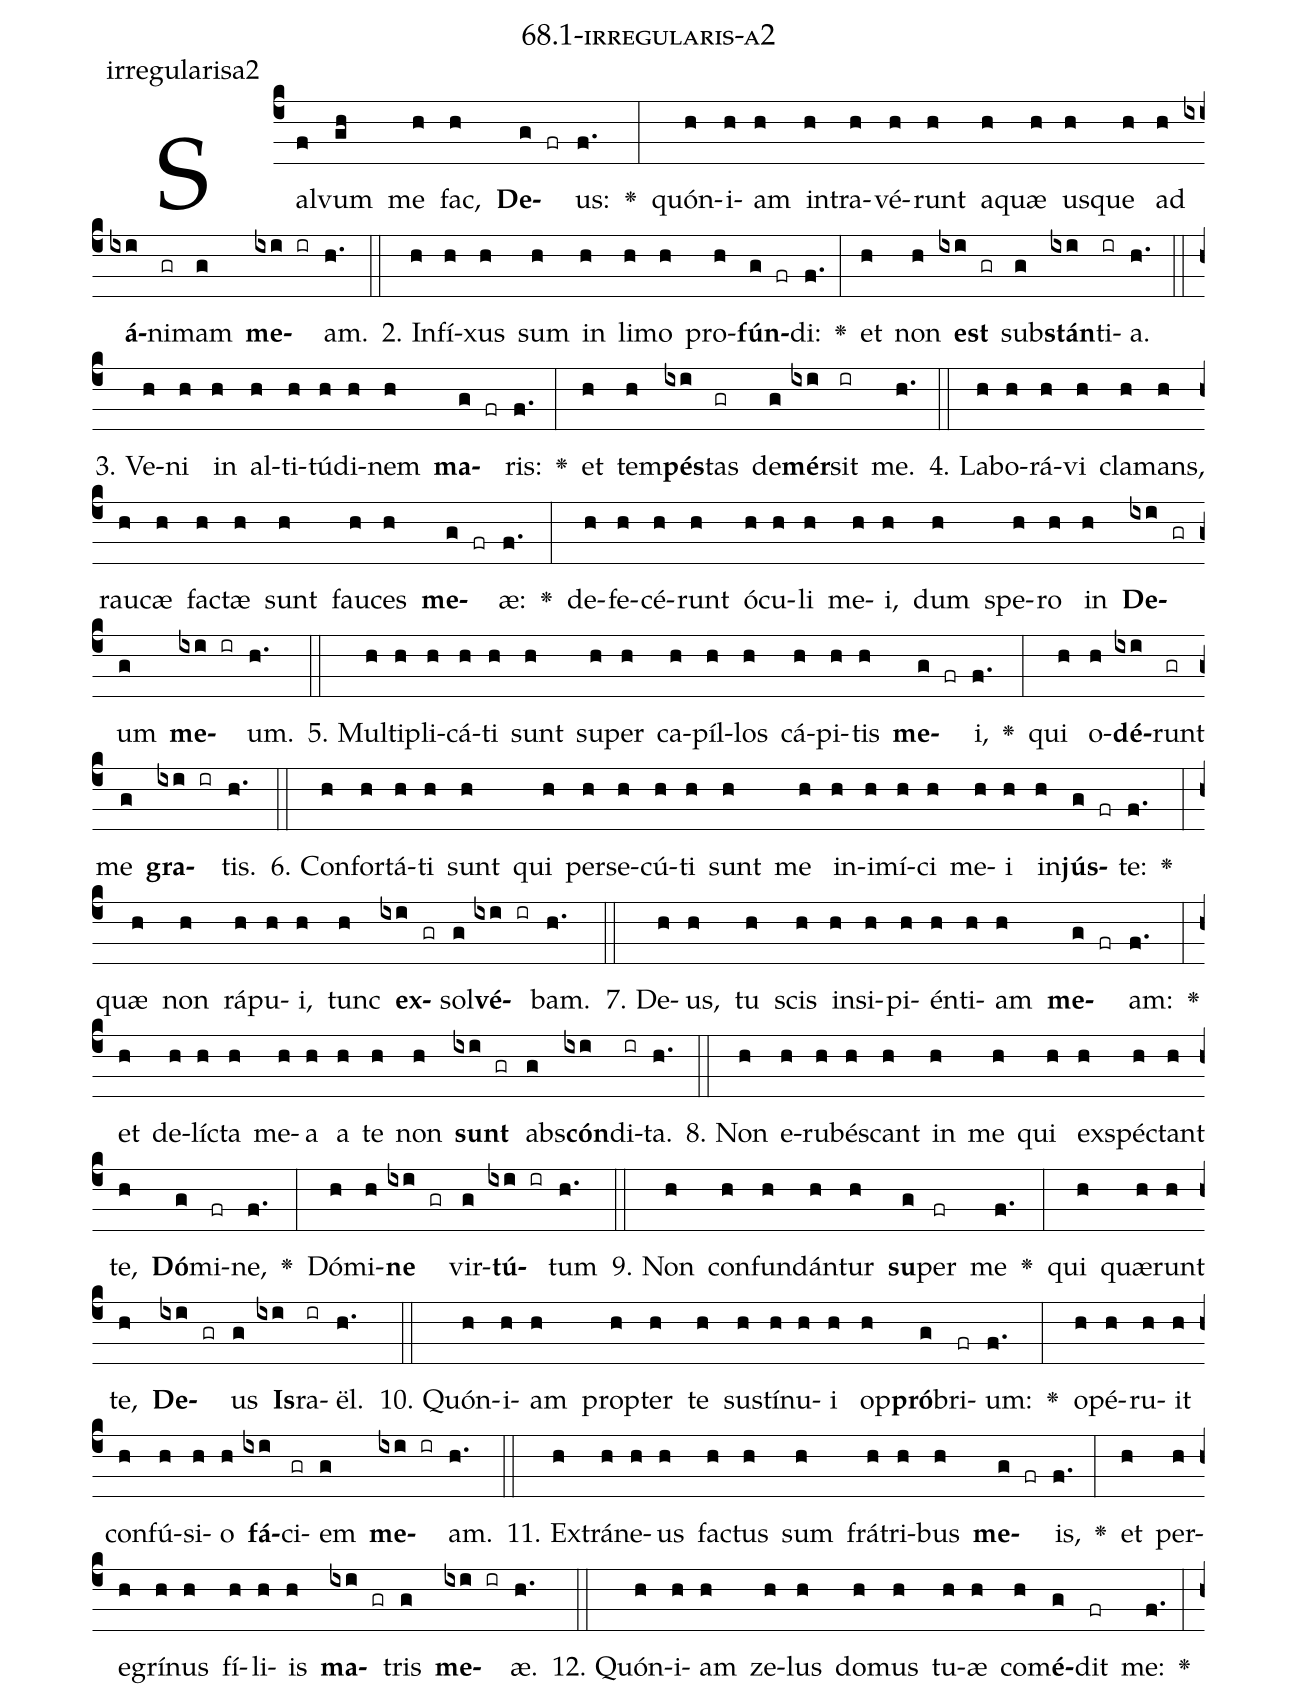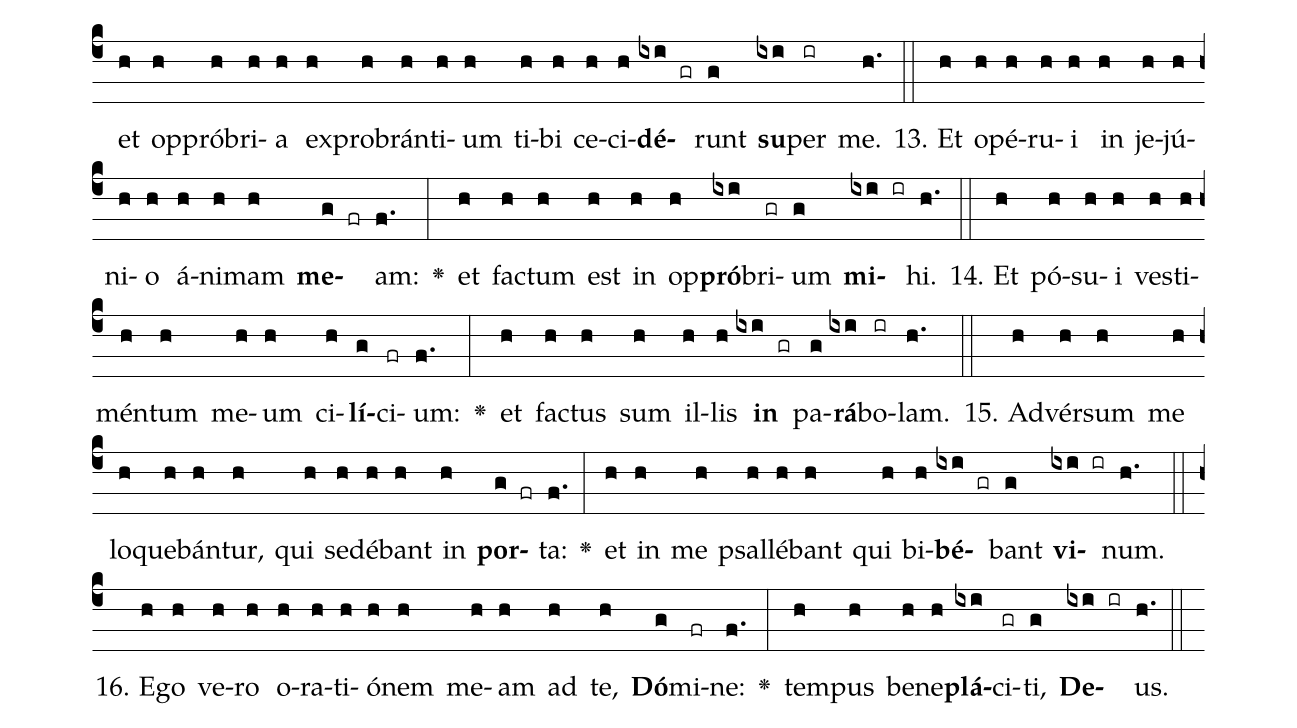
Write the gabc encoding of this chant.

name: 68.1-irregularis-a2;
annotation: irregularisa2;
%%
(c4)Sal(f)vum(gh) me(h) fac,(h) <b>De</b>(g fr)us:(f.) <v>\greheightstar</v>(:) quón(h)i(h)am(h) in(h)tra(h)vé(h)runt(h) a(h)quæ(h) us(h)que(h) ad(h) <b>á</b>(ixi)ni(gr)mam(g) <b>me</b>(ixi ir)am.(h.) (::)
2. In(h)fí(h)xus(h) sum(h) in(h) li(h)mo(h) pro(h)<b>fún</b>(g fr)di:(f.) <v>\greheightstar</v>(:) et(h) non(h) <b>est</b>(ixi gr) sub(g)<b>stán</b>(ixi)ti(ir)a.(h.) (::)
3. Ve(h)ni(h) in(h) al(h)ti(h)tú(h)di(h)nem(h) <b>ma</b>(g fr)ris:(f.) <v>\greheightstar</v>(:) et(h) tem(h)<b>pés</b>(ixi)tas(gr) de(g)<b>mér</b>(ixi)sit(ir) me.(h.) (::)
4. La(h)bo(h)rá(h)vi(h) cla(h)mans,(h) rau(h)cæ(h) fac(h)tæ(h) sunt(h) fau(h)ces(h) <b>me</b>(g fr)æ:(f.) <v>\greheightstar</v>(:) de(h)fe(h)cé(h)runt(h) ó(h)cu(h)li(h) me(h)i,(h) dum(h) spe(h)ro(h) in(h) <b>De</b>(ixi gr)um(g) <b>me</b>(ixi ir)um.(h.) (::)
5. Mul(h)ti(h)pli(h)cá(h)ti(h) sunt(h) su(h)per(h) ca(h)píl(h)los(h) cá(h)pi(h)tis(h) <b>me</b>(g fr)i,(f.) <v>\greheightstar</v>(:) qui(h) o(h)<b>dé</b>(ixi)runt(gr) me(g) <b>gra</b>(ixi ir)tis.(h.) (::)
6. Con(h)for(h)tá(h)ti(h) sunt(h) qui(h) per(h)se(h)cú(h)ti(h) sunt(h) me(h) in(h)i(h)mí(h)ci(h) me(h)i(h) in(h)<b>jús</b>(g fr)te:(f.) <v>\greheightstar</v>(:) quæ(h) non(h) rá(h)pu(h)i,(h) tunc(h) <b>ex</b>(ixi gr)sol(g)<b>vé</b>(ixi ir)bam.(h.) (::)
7. De(h)us,(h) tu(h) scis(h) in(h)si(h)pi(h)én(h)ti(h)am(h) <b>me</b>(g fr)am:(f.) <v>\greheightstar</v>(:) et(h) de(h)líc(h)ta(h) me(h)a(h) a(h) te(h) non(h) <b>sunt</b>(ixi gr) abs(g)<b>cón</b>(ixi)di(ir)ta.(h.) (::)
8. Non(h) e(h)ru(h)bés(h)cant(h) in(h) me(h) qui(h) ex(h)spéc(h)tant(h) te,(h) <b>Dó</b>(g)mi(fr)ne,(f.) <v>\greheightstar</v>(:) Dó(h)mi(h)<b>ne</b>(ixi gr) vir(g)<b>tú</b>(ixi ir)tum(h.) (::)
9. Non(h) con(h)fun(h)dán(h)tur(h) <b>su</b>(g)per(fr) me(f.) <v>\greheightstar</v>(:) qui(h) quæ(h)runt(h) te,(h) <b>De</b>(ixi gr)us(g) <b>Is</b>(ixi)ra(ir)ël.(h.) (::)
10. Quón(h)i(h)am(h) prop(h)ter(h) te(h) sus(h)tí(h)nu(h)i(h) op(h)<b>pró</b>(g)bri(fr)um:(f.) <v>\greheightstar</v>(:) o(h)pé(h)ru(h)it(h) con(h)fú(h)si(h)o(h) <b>fá</b>(ixi)ci(gr)em(g) <b>me</b>(ixi ir)am.(h.) (::)
11. Ex(h)trá(h)ne(h)us(h) fac(h)tus(h) sum(h) frá(h)tri(h)bus(h) <b>me</b>(g fr)is,(f.) <v>\greheightstar</v>(:) et(h) per(h)e(h)grí(h)nus(h) fí(h)li(h)is(h) <b>ma</b>(ixi gr)tris(g) <b>me</b>(ixi ir)æ.(h.) (::)
12. Quón(h)i(h)am(h) ze(h)lus(h) do(h)mus(h) tu(h)æ(h) com(h)<b>é</b>(g)dit(fr) me:(f.) <v>\greheightstar</v>(:) et(h) op(h)pró(h)bri(h)a(h) ex(h)pro(h)brán(h)ti(h)um(h) ti(h)bi(h) ce(h)ci(h)<b>dé</b>(ixi gr)runt(g) <b>su</b>(ixi)per(ir) me.(h.) (::)
13. Et(h) o(h)pé(h)ru(h)i(h) in(h) je(h)jú(h)ni(h)o(h) á(h)ni(h)mam(h) <b>me</b>(g fr)am:(f.) <v>\greheightstar</v>(:) et(h) fac(h)tum(h) est(h) in(h) op(h)<b>pró</b>(ixi)bri(gr)um(g) <b>mi</b>(ixi ir)hi.(h.) (::)
14. Et(h) pó(h)su(h)i(h) ves(h)ti(h)mén(h)tum(h) me(h)um(h) ci(h)<b>lí</b>(g)ci(fr)um:(f.) <v>\greheightstar</v>(:) et(h) fac(h)tus(h) sum(h) il(h)lis(h) <b>in</b>(ixi gr) pa(g)<b>rá</b>(ixi)bo(ir)lam.(h.) (::)
15. Ad(h)vér(h)sum(h) me(h) lo(h)que(h)bán(h)tur,(h) qui(h) se(h)dé(h)bant(h) in(h) <b>por</b>(g fr)ta:(f.) <v>\greheightstar</v>(:) et(h) in(h) me(h) psal(h)lé(h)bant(h) qui(h) bi(h)<b>bé</b>(ixi gr)bant(g) <b>vi</b>(ixi ir)num.(h.) (::)
16. E(h)go(h) ve(h)ro(h) o(h)ra(h)ti(h)ó(h)nem(h) me(h)am(h) ad(h) te,(h) <b>Dó</b>(g)mi(fr)ne:(f.) <v>\greheightstar</v>(:) tem(h)pus(h) be(h)ne(h)<b>plá</b>(ixi)ci(gr)ti,(g) <b>De</b>(ixi ir)us.(h.) (::)
